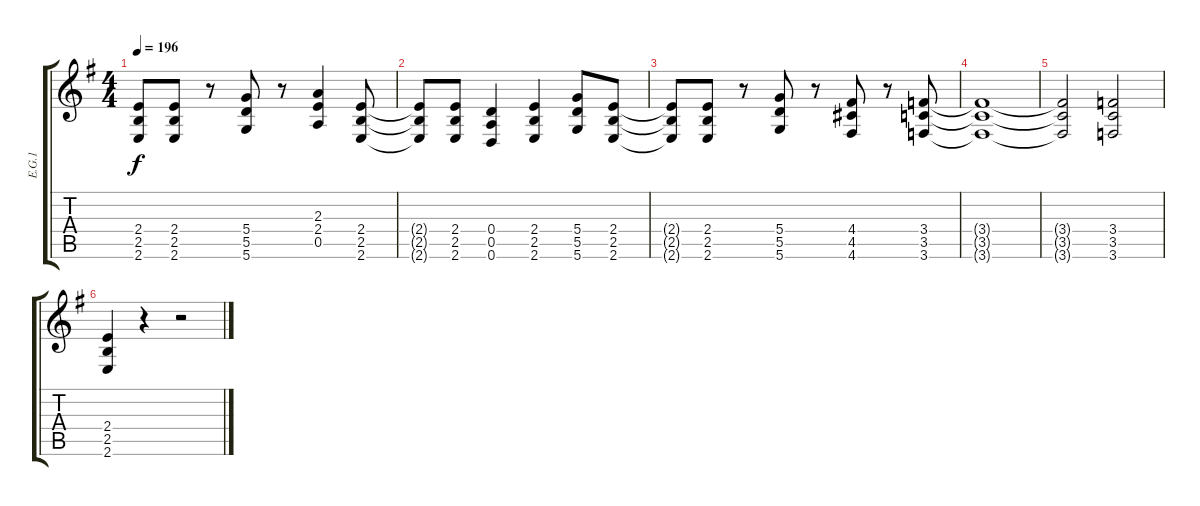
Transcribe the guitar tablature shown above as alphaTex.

\track ("E.G.1" "E.G.1") {instrument overdrivenguitar}
\staff {score tabs}
\tuning (E4 B3 G3 D3 A2 D2) {hide}
\ts (4 4)
\tempo 196
\clef g2
\ks g
(2.4{t} 2.5{t} 2.6{t}).8{dy f} (2.4 2.5 2.6).8 r.8 (5.4 5.5 5.6).8 r.8 (2.3 2.4 0.5).4 (2.4 2.5 2.6).8 |
(2.4{t} 2.5{t} 2.6{t}).8 (2.4 2.5 2.6).8 (0.4 0.5 0.6).4 (2.4 2.5 2.6).4 (5.4 5.5 5.6).8 (2.4 2.5 2.6).8 |
(2.4{t} 2.5{t} 2.6{t}).8 (2.4 2.5 2.6).8 r.8 (5.4 5.5 5.6).8 r.8 (4.4 4.5 4.6).8 r.8 (3.4 3.5 3.6).8 |
(3.4{t} 3.5{t} 3.6{t}).1 |
(3.4{t} 3.5{t} 3.6{t}).2 (3.4 3.5 3.6).2 |
(2.4 2.5 2.6).4 r.4 r.2
